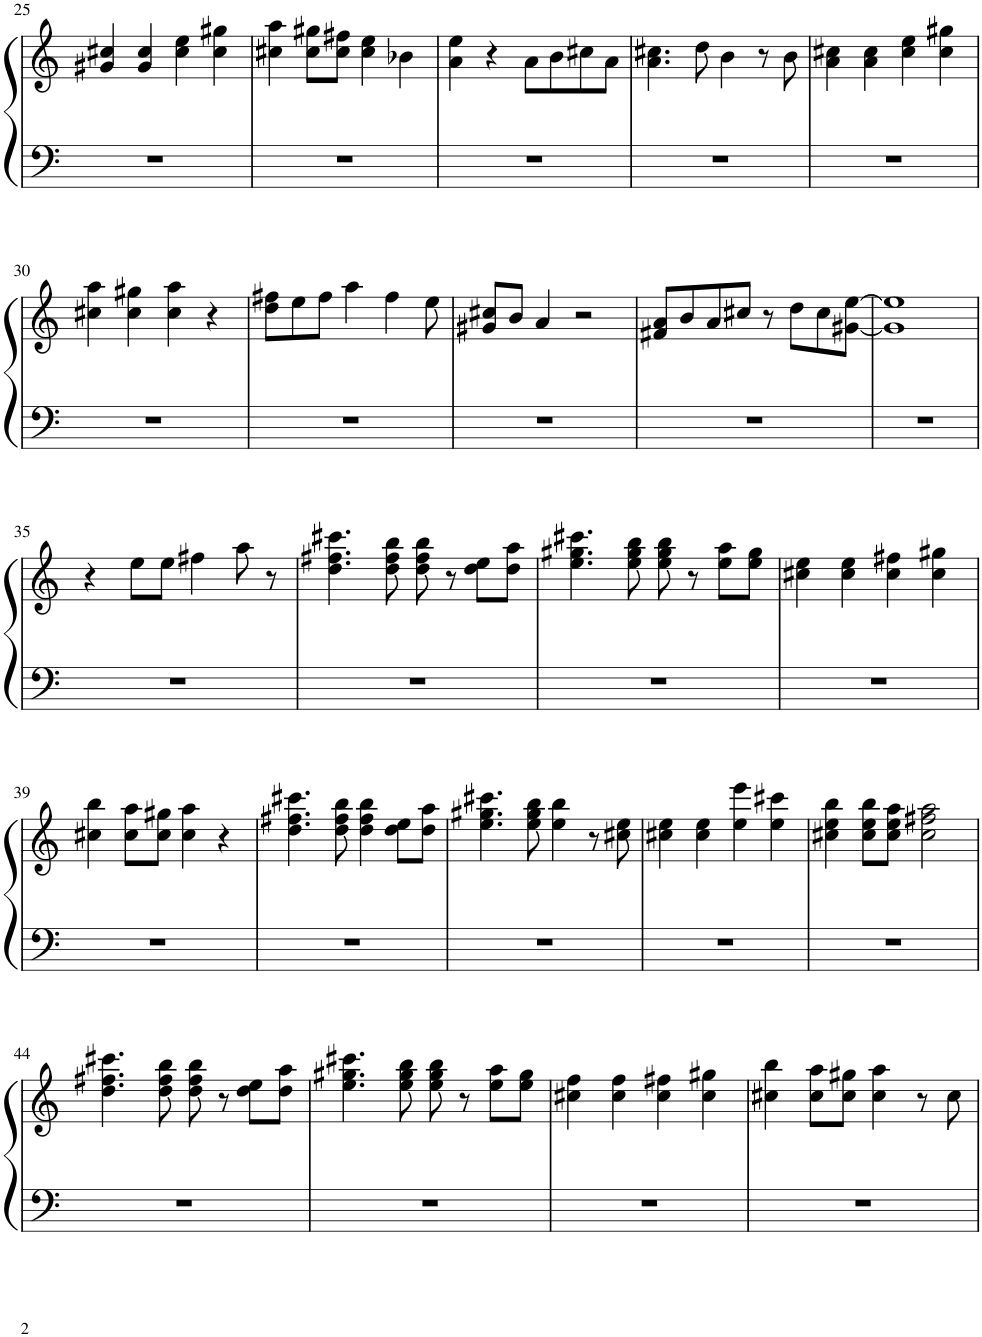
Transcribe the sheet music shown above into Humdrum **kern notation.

**kern	**kern
*part1	*part1
*staff2	*staff1
*I"Piano	*
*I'Pno.	*
!!LO:PB:g=z
*clefF4	*clefG2
*k[]	*k[]
*M4/4	*M4/4
=25	=25
1r	4g#X/ 4cc#X/
.	4g#/ 4cc#/
.	4cc#\ 4ee\
.	4cc#\ 4gg#X\
=26	=26
1r	4cc#X\ 4aa\
.	8cc#\ 8gg#X\L
.	8cc#\ 8ff#X\J
.	4cc#\ 4ee\
.	4b-X\
=27	=27
1r	4a\ 4ee\
.	4r
.	8a\L
.	8b\
.	8cc#X\
.	8a\J
=28	=28
1r	4.a\ 4.cc#X\
.	8dd\
.	4b\
.	8r
.	8b\
=29	=29
1r	4a\ 4cc#X\
.	4a\ 4cc#\
.	4cc#\ 4ee\
.	4cc#\ 4gg#X\
!!LO:LB:g=z
=30	=30
1r	4cc#X\ 4aa\
.	4cc#\ 4gg#X\
.	4cc#\ 4aa\
.	4r
=31	=31
1r	8dd\ 8ff#X\L
.	8ee\
.	8ff#\J
.	4aa\
.	4ff#\
.	8ee\
=32	=32
1r	8g#X/ 8cc#X/L
.	8b/J
.	4a/
.	2r
=33	=33
1r	8f#X/ 8a/L
.	8b/
.	8a/
.	8cc#X/J
.	8r
.	8dd\L
.	8cc#\
.	[8g#X\ [8ee\J
=34	=34
1r	1g#] 1ee]
!!LO:LB:g=z
=35	=35
1r	4r
.	8ee\L
.	8ee\J
.	4ff#X\
.	8aa\
.	8r
=36	=36
1r	4.dd\ 4.ff#X\ 4.ccc#X\
.	8dd\ 8ff#\ 8bb\
.	8dd\ 8ff#\ 8bb\
.	8r
.	8dd\ 8ee\L
.	8dd\ 8aa\J
=37	=37
1r	4.ee\ 4.gg#X\ 4.ccc#X\
.	8ee\ 8gg#\ 8bb\
.	8ee\ 8gg#\ 8bb\
.	8r
.	8ee\ 8aa\L
.	8ee\ 8gg#\J
=38	=38
1r	4cc#X\ 4ee\
.	4cc#\ 4ee\
.	4cc#\ 4ff#X\
.	4cc#\ 4gg#X\
!!LO:LB:g=z
=39	=39
1r	4cc#X\ 4bb\
.	8cc#\ 8aa\L
.	8cc#\ 8gg#X\J
.	4cc#\ 4aa\
.	4r
=40	=40
1r	4.dd\ 4.ff#X\ 4.ccc#X\
.	8dd\ 8ff#\ 8bb\
.	4dd\ 4ff#\ 4bb\
.	8dd\ 8ee\L
.	8dd\ 8aa\J
=41	=41
1r	4.ee\ 4.gg#X\ 4.ccc#X\
.	8ee\ 8gg#\ 8bb\
.	4ee\ 4bb\
.	8r
.	8cc#X\ 8ee\
=42	=42
1r	4cc#X\ 4ee\
.	4cc#\ 4ee\
.	4ee\ 4eee\
.	4ee\ 4ccc#X\
=43	=43
1r	4cc#X\ 4ee\ 4bb\
.	8cc#\ 8ee\ 8bb\L
.	8cc#\ 8ee\ 8aa\J
.	2cc#\ 2ff#X\ 2aa\
!!LO:LB:g=z
=44	=44
1r	4.dd\ 4.ff#X\ 4.ccc#X\
.	8dd\ 8ff#\ 8bb\
.	8dd\ 8ff#\ 8bb\
.	8r
.	8dd\ 8ee\L
.	8dd\ 8aa\J
=45	=45
1r	4.ee\ 4.gg#X\ 4.ccc#X\
.	8ee\ 8gg#\ 8bb\
.	8ee\ 8gg#\ 8bb\
.	8r
.	8ee\ 8aa\L
.	8ee\ 8gg#\J
=46	=46
1r	4cc#X\ 4ff\
.	4cc#\ 4ff\
.	4cc#\ 4ff#X\
.	4cc#\ 4gg#X\
=47	=47
1r	4cc#X\ 4bb\
.	8cc#\ 8aa\L
.	8cc#\ 8gg#X\J
.	4cc#\ 4aa\
.	8r
.	8cc#\
=	=
*-	*-
